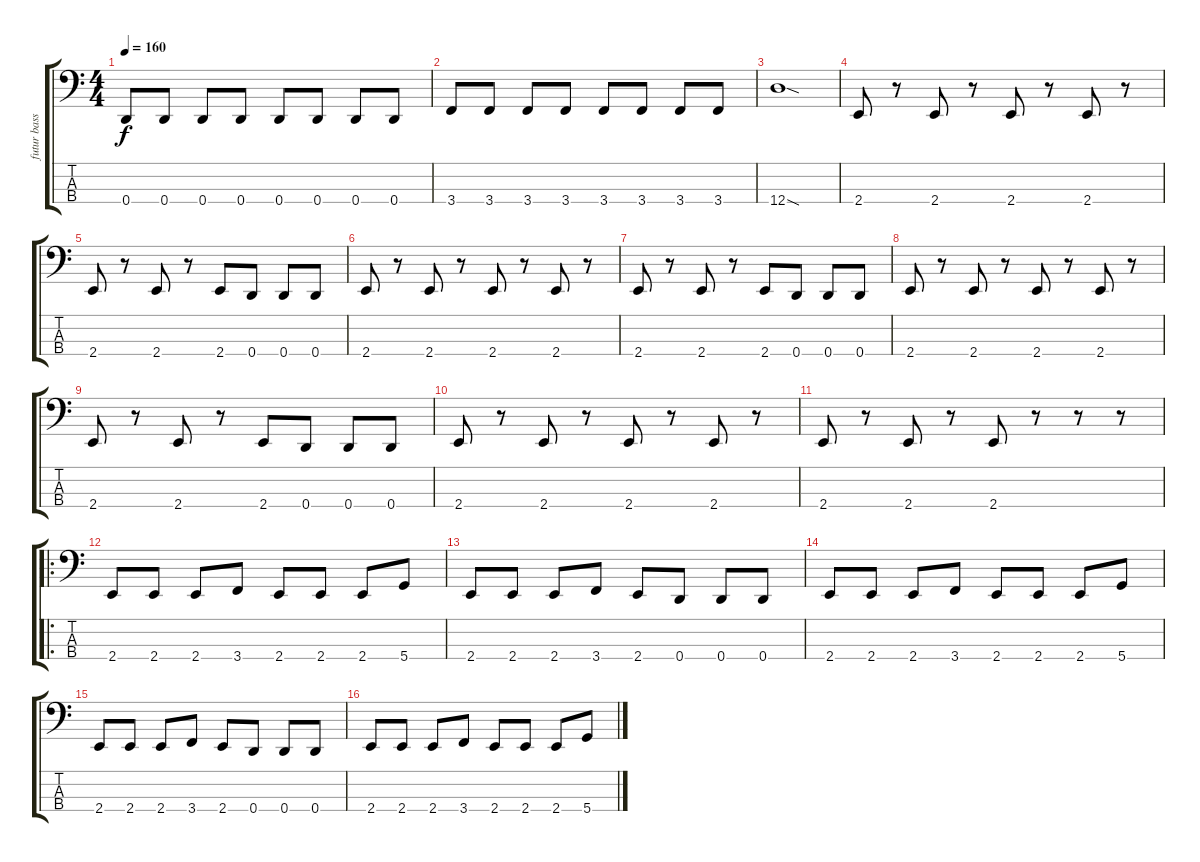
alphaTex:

\track ("futur bassmen" "futur bass") {instrument electricbasspick}
\staff {score tabs}
\tuning (G2 D2 A1 D1) {hide}
\ts (4 4)
\tempo 160
\clef f4
\ks c
0.4.8{dy f} 0.4.8 0.4.8 0.4.8 0.4.8 0.4.8 0.4.8 0.4.8 |
3.4.8 3.4.8 3.4.8 3.4.8 3.4.8 3.4.8 3.4.8 3.4.8 |
12.4{sod}.1 |
2.4.8 r.8 2.4.8 r.8 2.4.8 r.8 2.4.8 r.8 |
2.4.8 r.8 2.4.8 r.8 2.4.8 0.4.8 0.4.8 0.4.8 |
2.4.8 r.8 2.4.8 r.8 2.4.8 r.8 2.4.8 r.8 |
2.4.8 r.8 2.4.8 r.8 2.4.8 0.4.8 0.4.8 0.4.8 |
2.4.8 r.8 2.4.8 r.8 2.4.8 r.8 2.4.8 r.8 |
2.4.8 r.8 2.4.8 r.8 2.4.8 0.4.8 0.4.8 0.4.8 |
2.4.8 r.8 2.4.8 r.8 2.4.8 r.8 2.4.8 r.8 |
2.4.8 r.8 2.4.8 r.8 2.4.8 r.8 r.8 r.8 |
\ro
2.4.8 2.4.8 2.4.8 3.4.8 2.4.8 2.4.8 2.4.8 5.4.8 |
2.4.8 2.4.8 2.4.8 3.4.8 2.4.8 0.4.8 0.4.8 0.4.8 |
2.4.8 2.4.8 2.4.8 3.4.8 2.4.8 2.4.8 2.4.8 5.4.8 |
2.4.8 2.4.8 2.4.8 3.4.8 2.4.8 0.4.8 0.4.8 0.4.8 |
2.4.8 2.4.8 2.4.8 3.4.8 2.4.8 2.4.8 2.4.8 5.4.8
